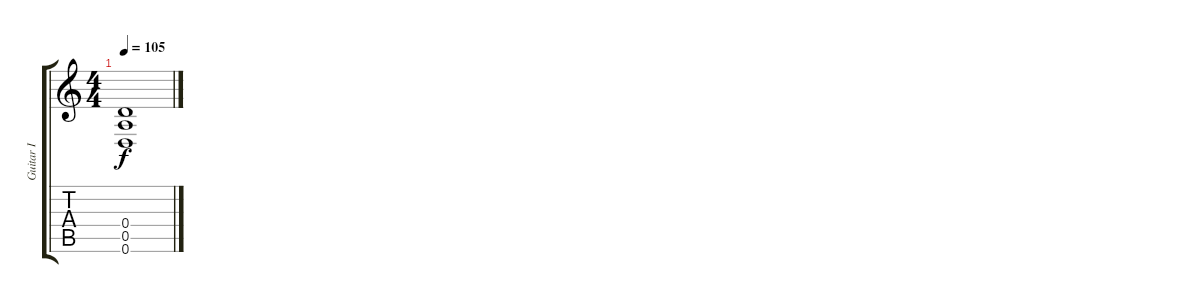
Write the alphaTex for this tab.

\track ("Guitar I" "Guitar I") {instrument distortionguitar}
\staff {score tabs}
\tuning (E4 B3 G3 D3 A2 D2) {hide}
\ts (4 4)
\tempo 105
\clef g2
\ks c
(0.4 0.5 0.6).1{dy f}
